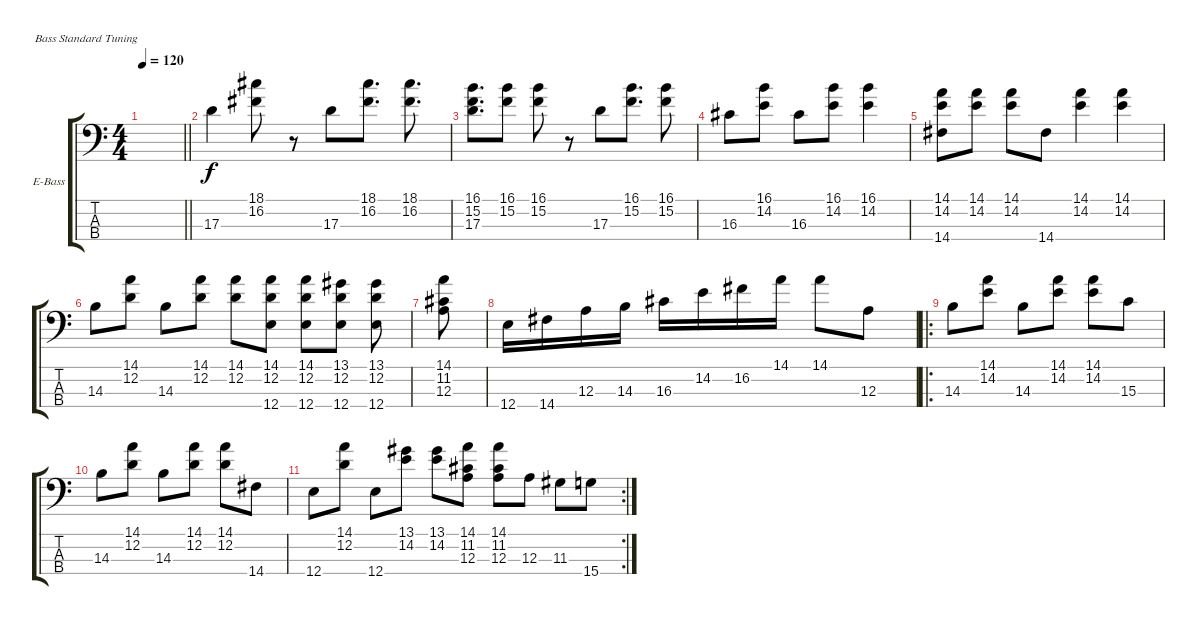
\defaultSystemsLayout 4
\bracketExtendMode groupsimilarinstruments
\firstSystemTrackNameOrientation horizontal
\otherSystemsTrackNameOrientation horizontal
\track ("Electric Bass" "E-Bass") {instrument electricbassfinger}
\staff {score tabs}
\tuning (G2 D2 A1 E1)
\ts (4 4)
\tempo 120
\clef f4
\barLineRight lightlight
\ks c
|
17.3.4 (16.2 18.1).8 r.8 17.3.8 (16.2 18.1).8{d} (16.2 18.1).8{d} |
(17.3 15.2 16.1).8{d} (15.2 16.1).8 (15.2 16.1).8 r.8 17.3.8 (15.2 16.1).8{d} (15.2 16.1).8 |
16.3.8 (14.2 16.1).8 16.3.8 (14.2 16.1).8 (14.2 16.1).4 |
(14.1 14.2 14.4).8 (14.1 14.2).8 (14.1 14.2).8 14.4.8 (14.2 14.1).4 (14.2 14.1).4 |
14.3.8 (12.2 14.1).8 14.3.8 (12.2 14.1).8 (12.2 14.1).8 (14.1 12.2 12.4).8 (14.1 12.2 12.4).8 (13.1 12.2 12.4).8 (13.1 12.2 12.4).8 |
(14.1 11.2 12.3).8 |
12.4.16 14.4.16 12.3.16 14.3.16 16.3.16 14.2.16 16.2.16 14.1.16 14.1.8 12.3.8 |
\ro
14.3.8 (14.1 14.2).8 14.3.8 (14.1 14.2).8 (14.2 14.1).8 15.3.8 |
14.3.8 (12.2 14.1).8 14.3.8 (12.2 14.1).8 (12.2 14.1).8 14.4.8 |
\rc 2
12.4.8 (12.2 14.1).8 12.4.8 (14.2 13.1).8 (13.1 14.2).8 (14.1 11.2 12.3).8 (12.3 11.2 14.1).8 12.3.8 11.3.8 15.4.8 |
\scale
0.485365
